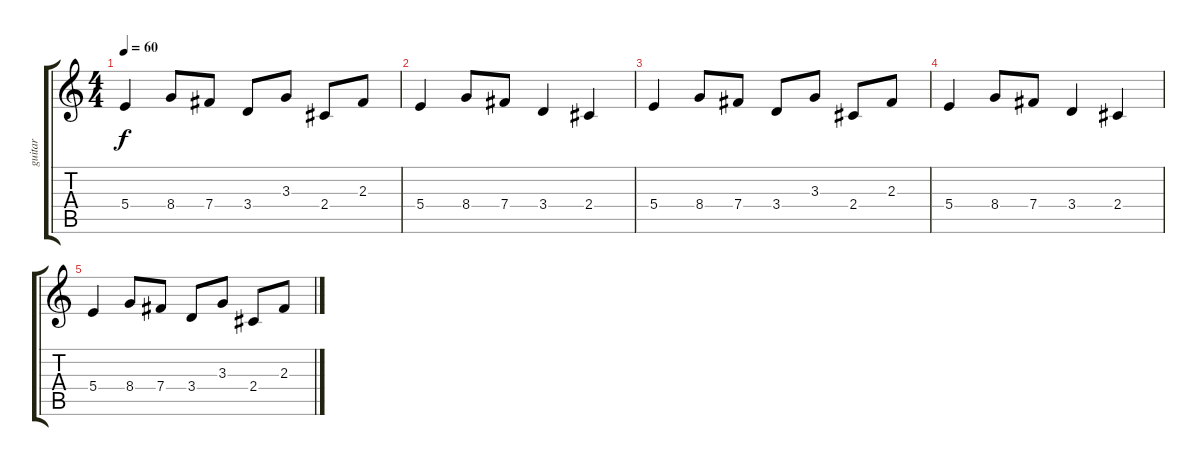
\track ("guitar" "guitar") {instrument distortionguitar}
\staff {score tabs}
\tuning (Db4 Ab3 E3 B2 Gb2 Db2) {hide}
\ts (4 4)
\tempo 60
\clef g2
\ks c
5.4.4{dy f} 8.4.8 7.4.8 3.4.8 3.3.8 2.4.8 2.3.8 |
5.4.4 8.4.8 7.4.8 3.4.4 2.4.4 |
5.4.4 8.4.8 7.4.8 3.4.8 3.3.8 2.4.8 2.3.8 |
5.4.4 8.4.8 7.4.8 3.4.4 2.4.4 |
5.4.4 8.4.8 7.4.8 3.4.8 3.3.8 2.4.8 2.3.8
